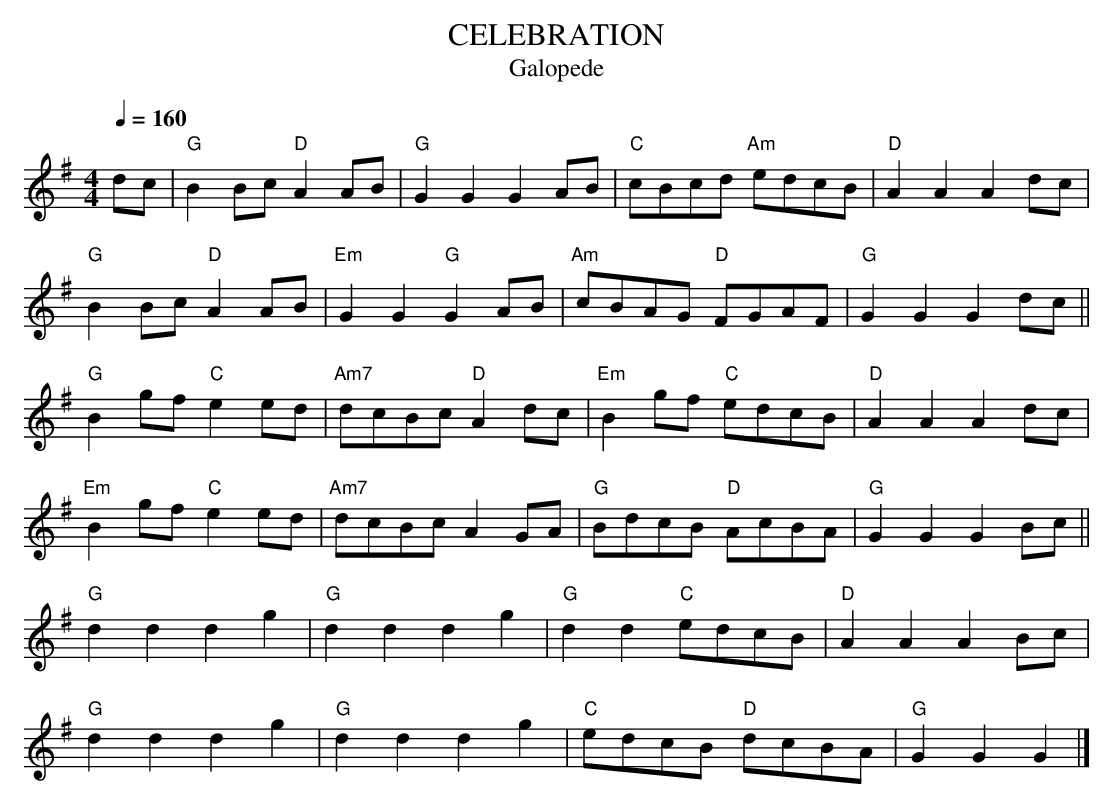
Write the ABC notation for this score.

X:1
T:CELEBRATION
T:Galopede
M:4/4
Q:1/4=160
K:G
L:1/8
dc|"G"B2 Bc "D"A2 AB|"G"G2 G2 G2 AB|"C"cBcd "Am"edcB|"D"A2 A2 A2 dc|
"G"B2 Bc "D"A2 AB|"Em"G2 G2 "G"G2 AB|"Am"cBAG "D"FGAF|"G"G2 G2 G2 dc||
"G"B2 gf "C"e2 ed|"Am7"dcBc "D"A2 dc|"Em"B2 gf "C"edcB|"D"A2 A2 A2 dc|
"Em"B2gf "C"e2 ed|"Am7"dcBc A2 GA|"G"BdcB "D"AcBA |"G"G2 G2 G2 Bc||
"G"d2d2d2g2|"G"d2d2d2g2|"G"d2 d2 "C"edcB|"D"A2A2A2 Bc|
"G"d2d2d2g2|"G"d2d2d2g2|"C"edcB "D"dcBA|"G"G2 G2 G2|]
